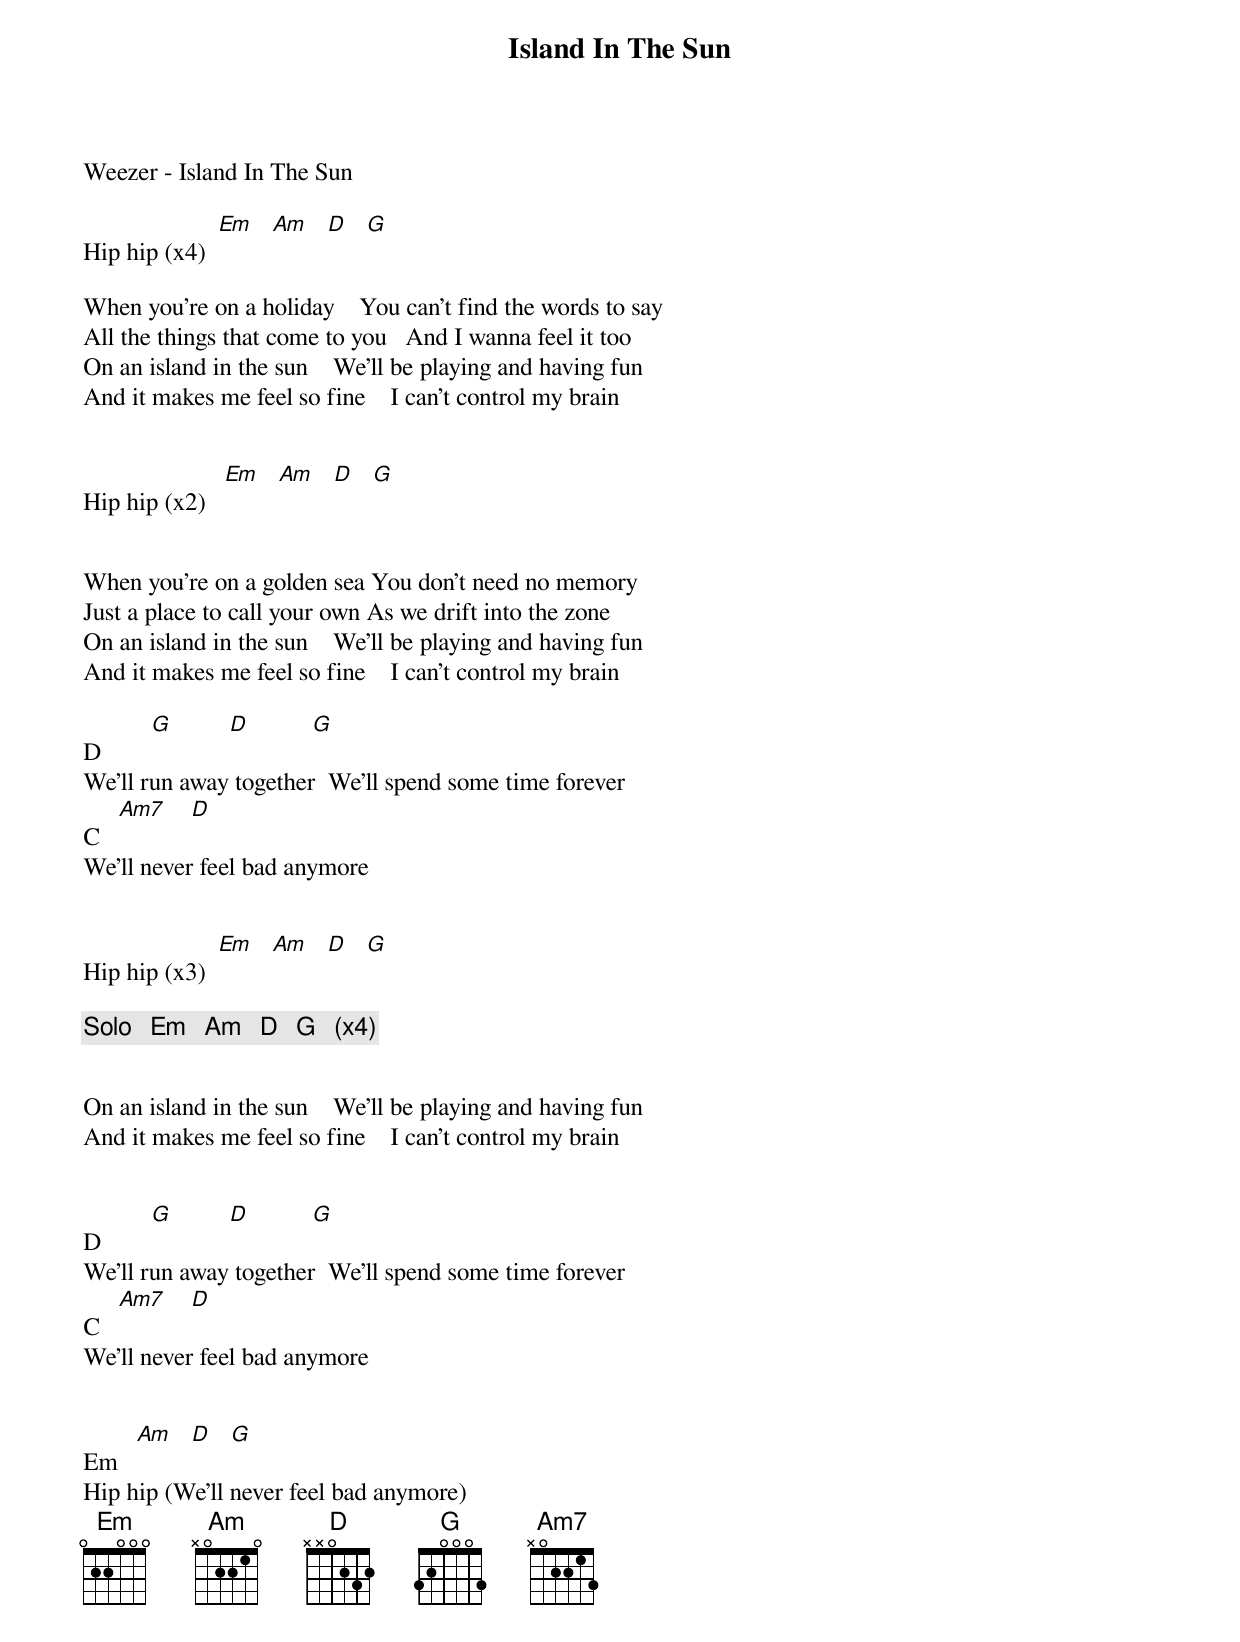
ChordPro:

{title: Island In The Sun}
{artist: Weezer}
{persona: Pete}
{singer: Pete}
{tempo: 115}
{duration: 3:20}
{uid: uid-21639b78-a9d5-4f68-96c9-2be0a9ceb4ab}
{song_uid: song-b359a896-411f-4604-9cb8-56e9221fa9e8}



Weezer - Island In The Sun

Hip hip (x4)  [Em]   [Am]   [D]   [G]

‏When you're on a holiday 			You can't find the words to say
‏All the things that come to you 		And I wanna feel it too
‏On an island in the sun 			We'll be playing and having fun
And it makes me feel so fine 			I can't control my brain


‏Hip hip (x2)   [Em]   [Am]   [D]   [G]


‏When you're on a golden sea You don't need no memory
‏Just a place to call your own As we drift into the zone
‏On an island in the sun 			We'll be playing and having fun
‏And it makes me feel so fine 			I can't control my brain

‏D 	      [G] 		     	[D] 	      		[G]
We'll run away together 	We'll spend some time forever
‏C 		[Am7] 		 [D]
‏We'll never feel bad anymore


‏Hip hip (x3)  [Em]   [Am]   [D]   [G]

{comment: Solo 		Em   Am   D   G   (x4)}


‏On an island in the sun 			We'll be playing and having fun
And it makes me feel so fine 			I can't control my brain


‏D 	      [G] 		     	[D] 	      		[G]
We'll run away together 	We'll spend some time forever
‏C 		[Am7] 		 [D]
‏We'll never feel bad anymore


‏Em   [Am]   [D]   [G]
‏Hip hip (We'll never feel bad anymore)
